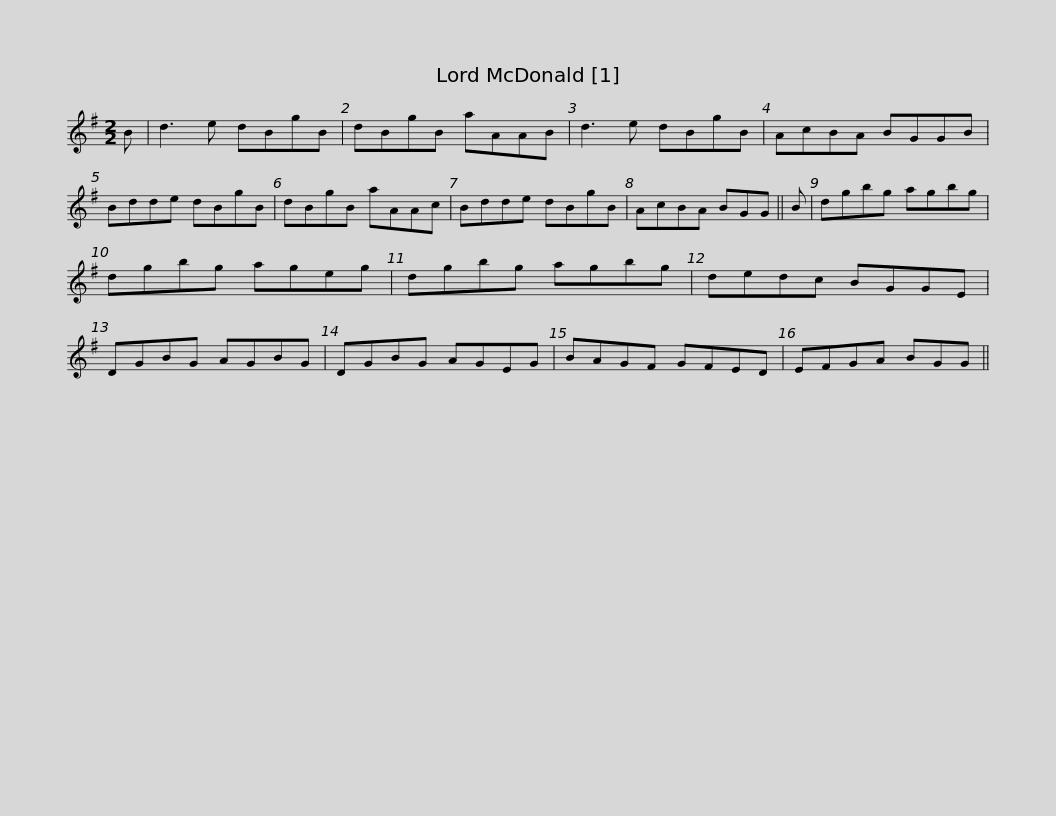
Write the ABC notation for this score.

X:1
L:1/8
M:2/2
I:linebreak $
K:G
V:1 treble
V:1
 B | d3 e dBgB | dBgB aAAB | d3 e dBgB | AcBA BGGB | %5
 Bdde dBgB |$ dBgB aAAc | Bdde dBgB | AcBA BGG || B | %10
 dgbg agbg | dgbg ageg |$ dgbg agbg | dedc BGGE | DGBG AGBG | %15
 DGBG AGEG | BAGF GFED |$ EFGA BGG || %18
